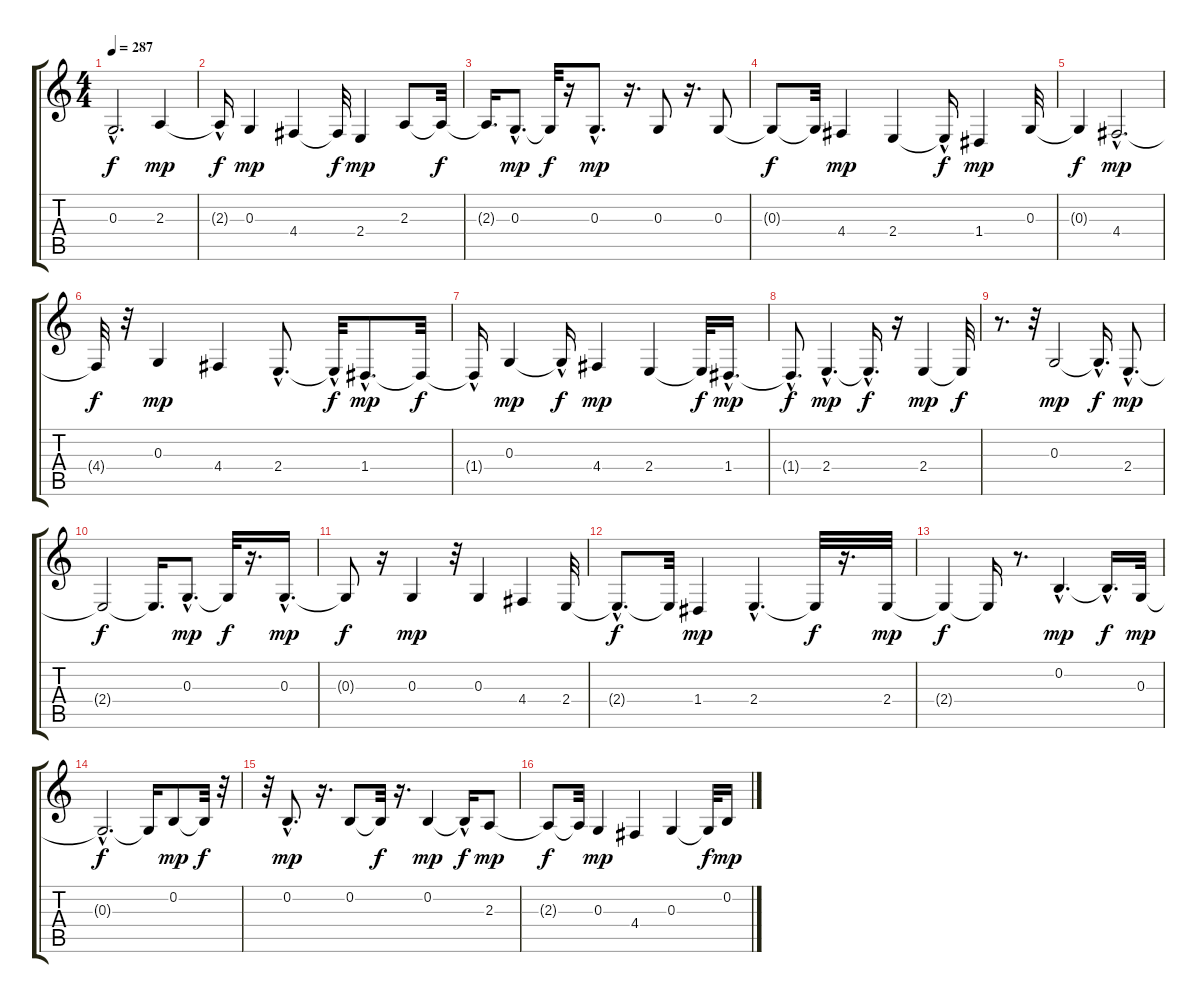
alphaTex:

\track "" {instrument kalimba}
\staff {score tabs}
\tuning (E4 B3 G3 D3 A2 E2) {hide}
\ts (4 4)
\tempo 287
\clef g2
\ks c
0.3{hac t}.2{d dy f} 2.3.4{dy mp} |
2.3{hac t}.16{dy f} 0.3.4{dy mp} 4.4.4 4.4{t}.32{dy f} 2.4.4{dy mp} 2.3.8 2.3{t}.32{dy f} |
2.3{t}.16{d} 0.3{hac}.8{d dy mp} 0.3{t}.32{dy f} r.16 0.3{hac}.8{d dy mp} r.16{d} 0.3.8 r.16{d} 0.3.8 |
0.3{t}.8{dy f} 0.3{t}.32 4.4.4{dy mp} 2.4.4 2.4{hac t}.16{dy f} 1.4.4{dy mp} 0.3.32 |
0.3{t}.4{dy f} 4.4{hac}.2{d dy mp} |
4.4{t}.32{dy f} r.32 0.3.4{dy mp} 4.4.4 2.4{hac}.8{d} 2.4{hac t}.32{dy f} 1.4{hac}.8{d dy mp} 1.4{t}.32{dy f} |
1.4{hac t}.16 0.3.4{dy mp} 0.3{hac t}.16{dy f} 4.4.4{dy mp} 2.4.4 2.4{t}.32{dy f} 1.4{hac}.16{d dy mp} |
1.4{hac t}.8{d dy f} 2.4{hac}.4{d dy mp} 2.4{hac t}.16{d dy f} r.16 2.4.4{dy mp} 2.4{t}.32{dy f} |
r.8{d} r.32 0.3.2{dy mp} 0.3{hac t}.16{d dy f} 2.4{hac}.8{d dy mp} |
2.4{t}.2{dy f} 2.4{t}.16{d} 0.3{hac}.8{d dy mp} 0.3{t}.32{dy f} r.16{d} 0.3{hac}.16{d dy mp} |
0.3{t}.8{dy f} r.16 0.3.4{dy mp} r.32 0.3.4 4.4.4 2.4.32 |
2.4{hac t}.8{d dy f} 2.4{t}.32 1.4.4{dy mp} 2.4{hac}.4{d} 2.4{t}.32{dy f} r.16{d} 2.4.32{dy mp} |
2.4{t}.4{dy f} 2.4{t}.16 r.8{d} 0.2{hac}.4{d dy mp} 0.2{hac t}.16{d dy f} 0.3.32{dy mp} |
0.3{hac t}.2{d dy f} 0.3{t}.16 0.2.8{dy mp} 0.2{t}.32{dy f} r.32 |
r.32 0.2{hac}.8{d dy mp} r.16{d} 0.2.8 0.2{t}.32{dy f} r.16{d} 0.2.4{dy mp} 0.2{hac t}.16{dy f} 2.3.8{dy mp} |
2.3{t}.8{dy f} 2.3{t}.32 0.3.4{dy mp} 4.4.4 0.3.4 0.3{t}.32{dy f} 0.2.16{dy mp}
